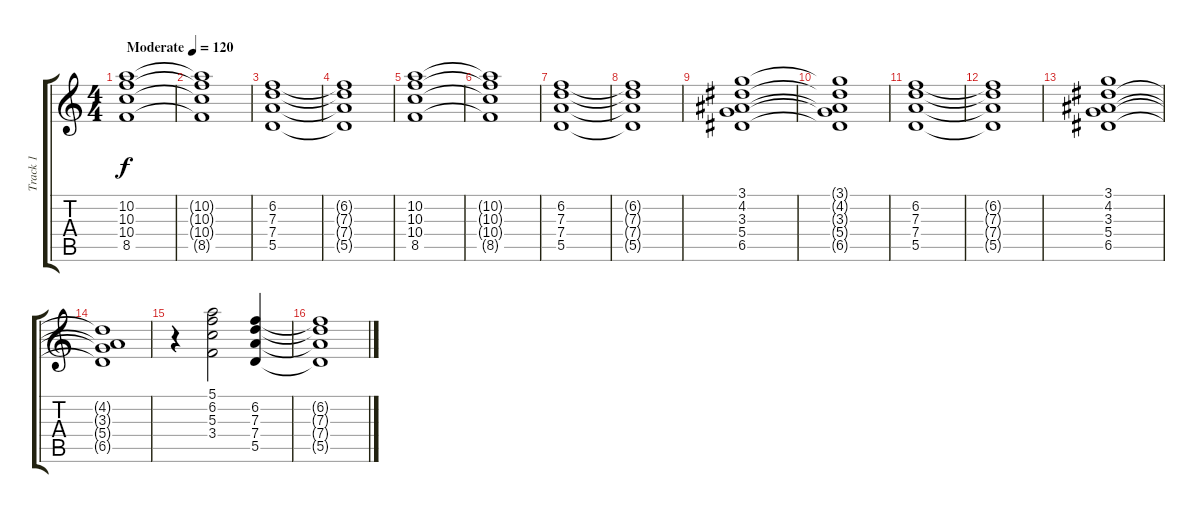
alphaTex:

\track ("Track 1" "Track 1") {instrument acousticguitarsteel}
\staff {score tabs}
\tuning (E4 B3 G3 D3 A2 C2) {hide}
\ts (4 4)
\tempo (120 "Moderate")
\clef g2
\ks c
(10.2 10.3 10.4 8.5).1{dy f instrument acousticguitarsteel} |
(10.2{t} 10.3{t} 10.4{t} 8.5{t}).1 |
(6.2 7.3 7.4 5.5).1 |
(6.2{t} 7.3{t} 7.4{t} 5.5{t}).1 |
(10.2 10.3 10.4 8.5).1 |
(10.2{t} 10.3{t} 10.4{t} 8.5{t}).1 |
(6.2 7.3 7.4 5.5).1 |
(6.2{t} 7.3{t} 7.4{t} 5.5{t}).1 |
(3.1 4.2 3.3 5.4 6.5).1 |
(3.1{t} 4.2{t} 3.3{t} 5.4{t} 6.5{t}).1 |
(6.2 7.3 7.4 5.5).1 |
(6.2{t} 7.3{t} 7.4{t} 5.5{t}).1 |
(3.1 4.2 3.3 5.4 6.5).1 |
(4.2{t} 3.3{t} 5.4{t} 6.5{t}).1 |
r.4 (5.1 6.2 5.3 3.4).2 (6.2 7.3 7.4 5.5).4 |
(6.2{t} 7.3{t} 7.4{t} 5.5{t}).1
